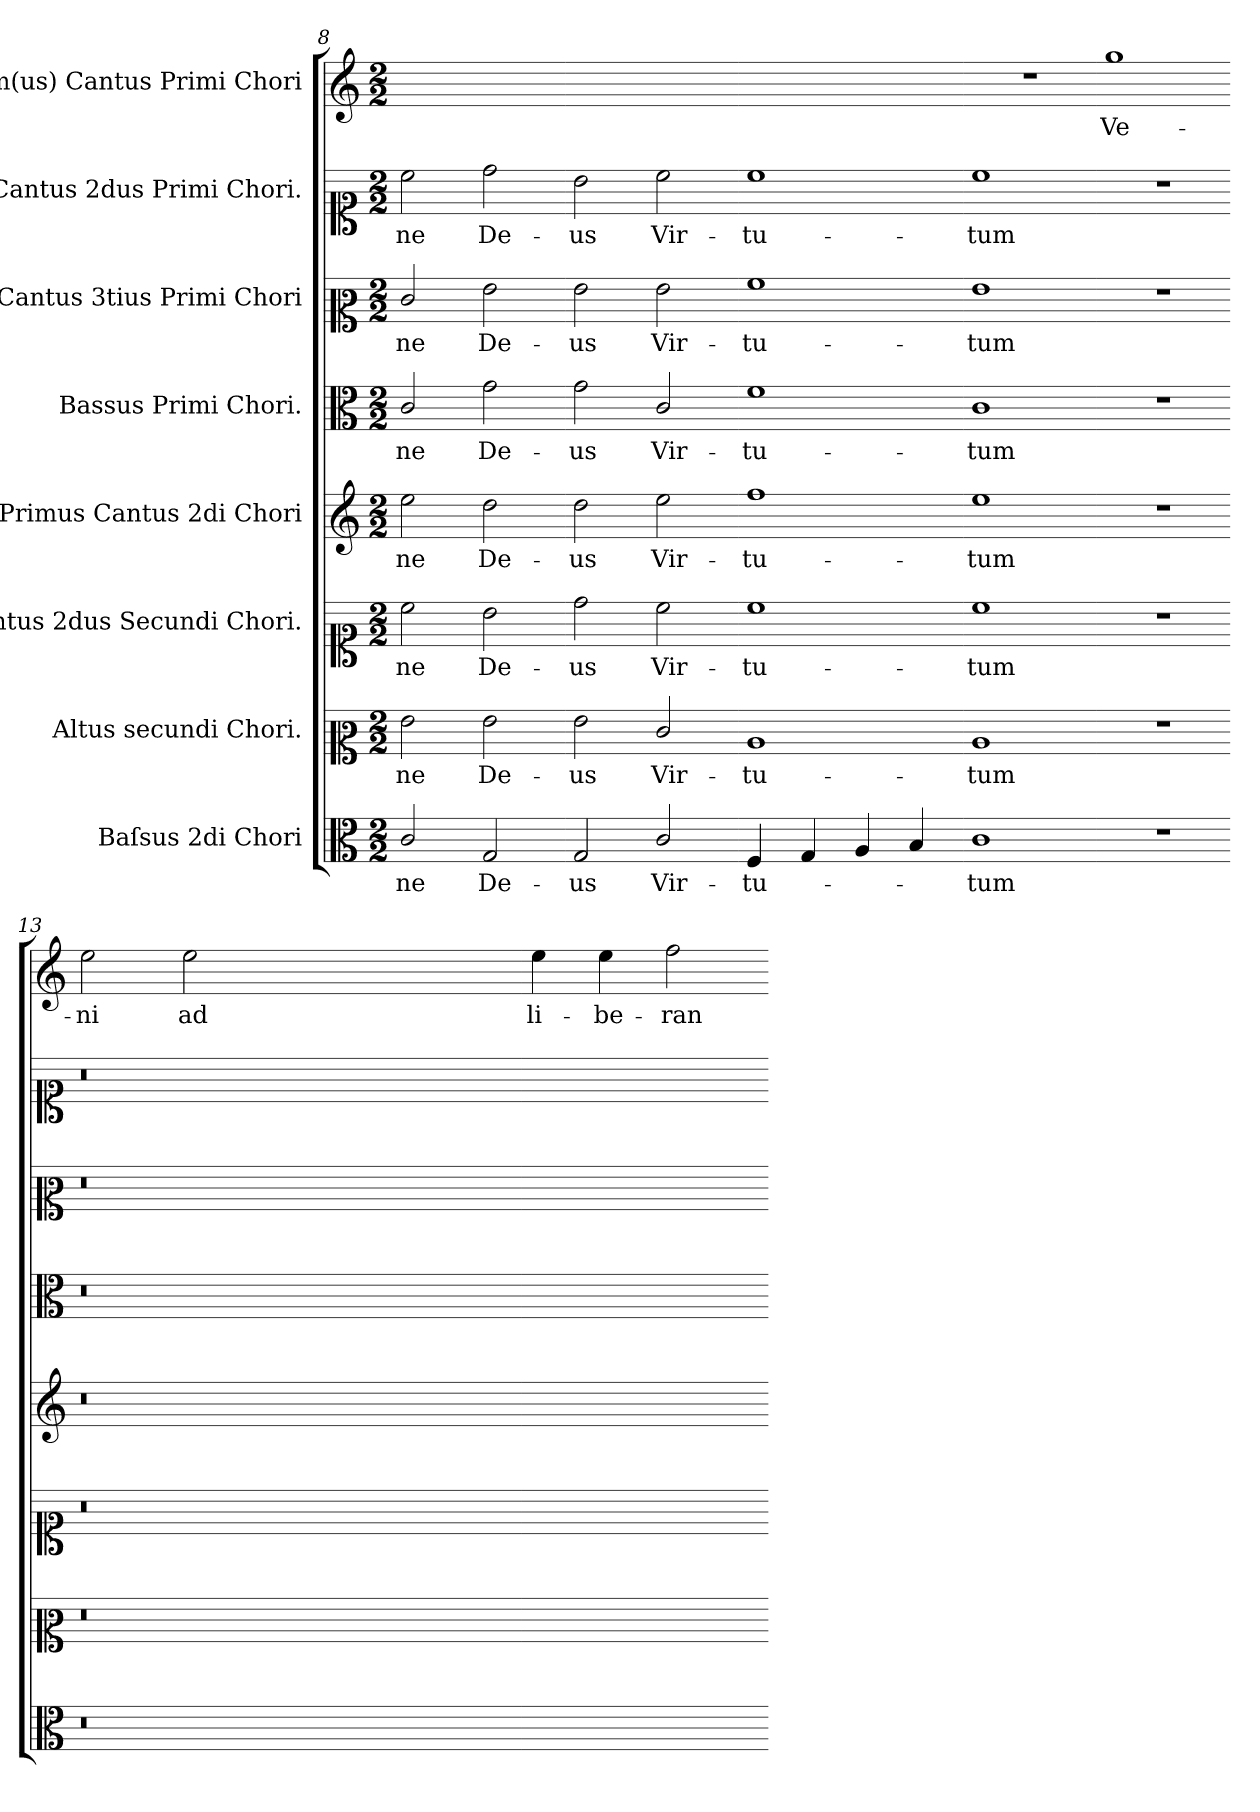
**kern	**text	**kern	**text	**kern	**text	**kern	**text	**kern	**text	**kern	**text	**kern	**text	**kern	**text
*part8	*part8	*part7	*part7	*part6	*part6	*part5	*part5	*part4	*part4	*part3	*part3	*part2	*part2	*part1	*part1
*staff8	*staff8	*staff7	*staff7	*staff6	*staff6	*staff5	*staff5	*staff4	*staff4	*staff3	*staff3	*staff2	*staff2	*staff1	*staff1
*I"Baſsus 2di Chori	*	*I"Altus secundi Chori.	*	*I"Cantus 2dus Secundi Chori.	*	*I"Primus Cantus 2di Chori	*	*I"Bassus Primi Chori.	*	*I"Cantus 3tius Primi Chori	*	*I"Cantus 2dus Primi Chori.	*	*I"Im(us) Cantus Primi Chori	*
*clefC3	*	*clefC2	*	*clefC1	*	*clefG2	*	*clefC3	*	*clefC2	*	*clefC1	*	*clefG2	*
*k[]	*	*k[]	*	*k[]	*	*k[]	*	*k[]	*	*k[]	*	*k[]	*	*k[]	*
*G:mix	*	*G:mix	*	*G:mix	*	*G:mix	*	*G:mix	*	*G:mix	*	*G:mix	*	*G:mix	*
*M2/2	*	*M2/2	*	*M2/2	*	*M2/2	*	*M2/2	*	*M2/2	*	*M2/2	*	*M2/2	*
=8	=8	=8	=8	=8	=8	=8	=8	=8	=8	=8	=8	=8	=8	=8	=8
2c/	-ne	2g\	-ne	2cc\	-ne	2ee\	-ne	2c/	-ne	2e/	-ne	2cc\	-ne	1ryy	.
2G/	De-	2g\	De-	2b\	De-	2dd\	De-	2g\	De-	2g\	De-	2dd\	De-	.	.
=9-	=9-	=9-	=9-	=9-	=9-	=9-	=9-	=9-	=9-	=9-	=9-	=9-	=9-	=9-	=9-
2G/	-us	2g\	-us	2dd\	-us	2dd\	-us	2g\	-us	2g\	-us	2b\	-us	1ryy	.
2c/	Vir-	2e/	Vir-	2cc\	Vir-	2ee\	Vir-	2c/	Vir-	2g\	Vir-	2cc\	Vir-	.	.
=10-	=10-	=10-	=10-	=10-	=10-	=10-	=10-	=10-	=10-	=10-	=10-	=10-	=10-	=10-	=10-
4F/	-tu-	1c	-tu-	1cc	-tu-	1ff	-tu-	1f	-tu-	1a	-tu-	1cc	-tu-	1ryy	.
4G/	.	.	.	.	.	.	.	.	.	.	.	.	.	.	.
4A/	.	.	.	.	.	.	.	.	.	.	.	.	.	.	.
4B/	.	.	.	.	.	.	.	.	.	.	.	.	.	.	.
=11-	=11-	=11-	=11-	=11-	=11-	=11-	=11-	=11-	=11-	=11-	=11-	=11-	=11-	=11-	=11-
1c	-tum	1c	-tum	1cc	-tum	1ee	-tum	1c	-tum	1g	-tum	1cc	-tum	1r	.
=12-	=12-	=12-	=12-	=12-	=12-	=12-	=12-	=12-	=12-	=12-	=12-	=12-	=12-	=12-	=12-
1r	.	1r	.	1r	.	1r	.	1r	.	1r	.	1r	.	1gg	Ve-
=13-	=13-	=13-	=13-	=13-	=13-	=13-	=13-	=13-	=13-	=13-	=13-	=13-	=13-	=13-	=13-
0.r	.	0.r	.	0.r	.	0.r	.	0.r	.	0.r	.	0.r	.	2ee\	-ni
.	.	.	.	.	.	.	.	.	.	.	.	.	.	2ee\	ad
.	.	.	.	.	.	.	.	.	.	.	.	.	.	0ryy	.
=14-	=14-	=14-	=14-	=14-	=14-	=14-	=14-	=14-	=14-	=14-	=14-	=14-	=14-	=14-	=14-
1ryy	.	1ryy	.	1ryy	.	1ryy	.	1ryy	.	1ryy	.	1ryy	.	4ee\	li-
.	.	.	.	.	.	.	.	.	.	.	.	.	.	4ee\	-be-
.	.	.	.	.	.	.	.	.	.	.	.	.	.	2ff\	-ran-
=-	=-	=-	=-	=-	=-	=-	=-	=-	=-	=-	=-	=-	=-	=-	=-
*-	*-	*-	*-	*-	*-	*-	*-	*-	*-	*-	*-	*-	*-	*-	*-
